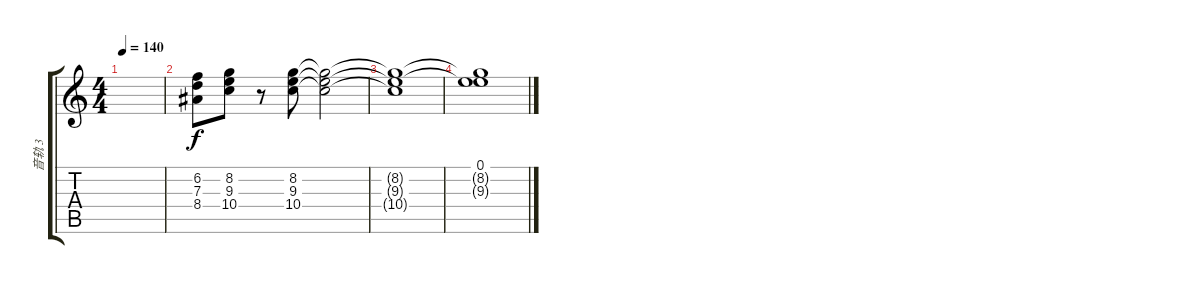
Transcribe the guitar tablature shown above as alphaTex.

\track ("音轨 3" "音轨 3") {instrument overdrivenguitar}
\staff {score tabs}
\tuning (E4 B3 G3 D3 A2 E2) {hide}
\ts (4 4)
\tempo 140
\clef g2
\ks c
|
(6.2 7.3 8.4).8 (8.2 9.3 10.4).8 r.8 (8.2 9.3 10.4).8 (8.2{t} 9.3{t} 10.4{t}).2 |
(8.2{t} 9.3{t} 10.4{t}).1 |
(0.1 8.2{t} 9.3{t}).1
